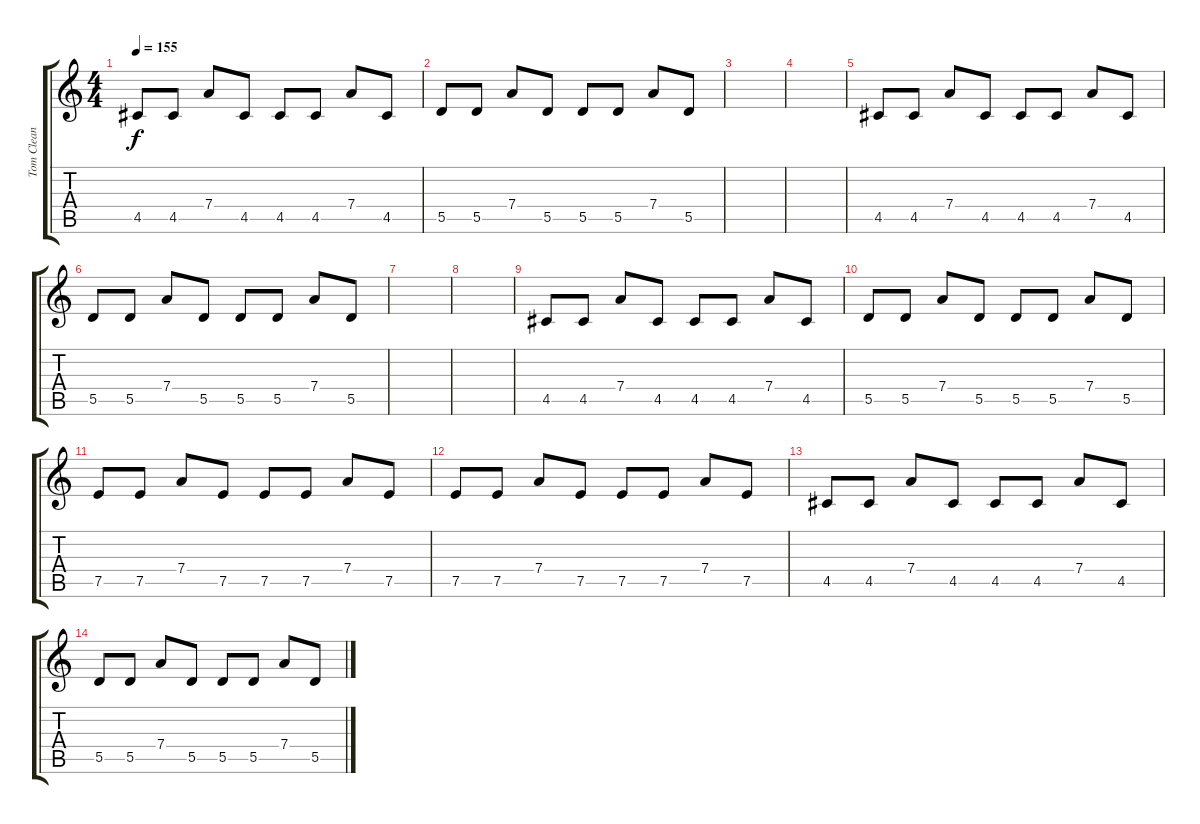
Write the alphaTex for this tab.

\track ("Tom Clean Guitar" "Tom Clean ") {instrument electricguitarclean}
\staff {score tabs}
\tuning (E4 B3 G3 D3 A2 E2) {hide}
\ts (4 4)
\tempo 155
\clef g2
\ks c
4.5.8{dy f} 4.5.8 7.4.8 4.5.8 4.5.8 4.5.8 7.4.8 4.5.8 |
5.5.8 5.5.8 7.4.8 5.5.8 5.5.8 5.5.8 7.4.8 5.5.8 |
|
|
4.5.8 4.5.8 7.4.8 4.5.8 4.5.8 4.5.8 7.4.8 4.5.8 |
5.5.8 5.5.8 7.4.8 5.5.8 5.5.8 5.5.8 7.4.8 5.5.8 |
|
|
4.5.8 4.5.8 7.4.8 4.5.8 4.5.8 4.5.8 7.4.8 4.5.8 |
5.5.8 5.5.8 7.4.8 5.5.8 5.5.8 5.5.8 7.4.8 5.5.8 |
7.5.8 7.5.8 7.4.8 7.5.8 7.5.8 7.5.8 7.4.8 7.5.8 |
7.5.8 7.5.8 7.4.8 7.5.8 7.5.8 7.5.8 7.4.8 7.5.8 |
4.5.8 4.5.8 7.4.8 4.5.8 4.5.8 4.5.8 7.4.8 4.5.8 |
5.5.8 5.5.8 7.4.8 5.5.8 5.5.8 5.5.8 7.4.8 5.5.8
